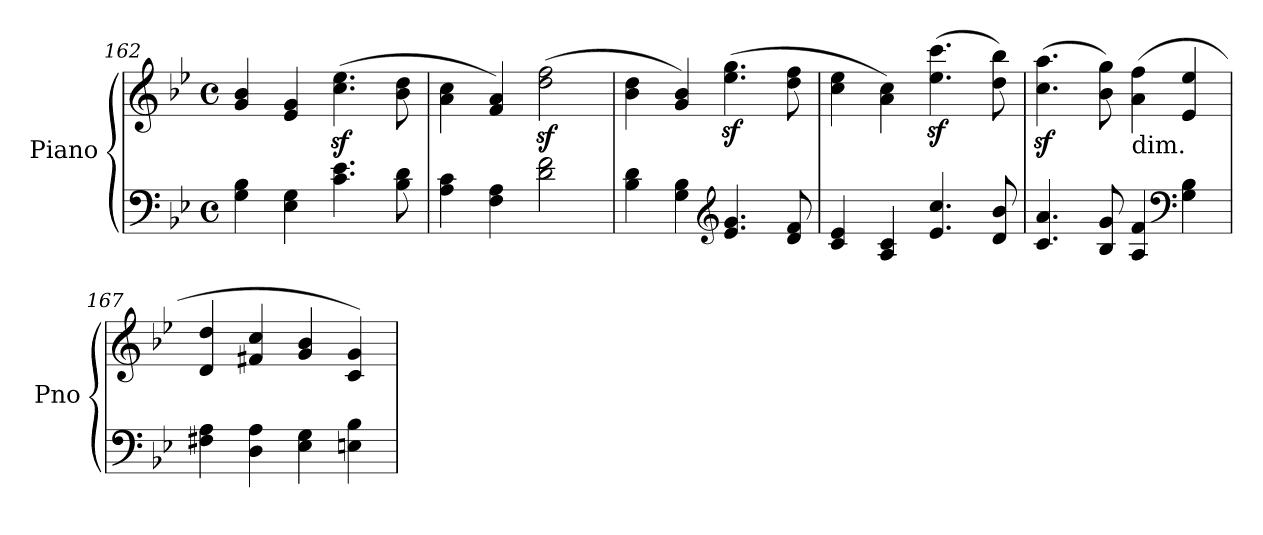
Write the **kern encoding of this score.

**kern	**kern
*part1	*part1
*staff2	*staff1
*I"Piano	*
*I'Pno	*
*clefF4	*clefG2
*k[b-e-]	*k[b-e-]
*B-:	*B-:
*M4/4	*M4/4
*met(c)	*met(c)
=162	=162
4G\ 4B-\	4g/ 4b-/
4E-\ 4G\	4e-/ 4g/
4.c\ 4.e-\	(>4.cc\z< 4.ee-\z<
8B-\ 8d\	8b-\ 8dd\
=163	=163
4A\ 4c\	4a\ 4cc\
4F\ 4A\	4f/ 4a/)
2d\ 2f\	(>2dd\z< 2ff\z<
=164	=164
4B-\ 4d\	4b-\ 4dd\
4G\ 4B-\	4g/ 4b-/)
*clefG2	*
4.e-/ 4.g/	(>4.ee-\z< 4.gg\z<
8d/ 8f/	8dd\ 8ff\
=165	=165
4c/ 4e-/	4cc\ 4ee-\
4A/ 4c/	4a\ 4cc\)
4.e-/ 4.cc/	(>4.ee-\z< 4.ccc\z<
8d/ 8b-/	8dd\ 8bb-\)
=166	=166
4.c/ 4.a/	(>4.cc\z< 4.aa\z<
8B-/ 8g/	8b-\ 8gg\)
!	!LO:TX:b:t=dim.
4A/ 4f/	(>4a\ 4ff\
*clefF4	*
4G\ 4B-\	4e-/ 4ee-/
=167	=167
4F#X\ 4A\	4d/ 4dd/
4D\ 4A\	4f#X/ 4cc/
4E-\ 4G\	4g/ 4b-/
4En\ 4B-\	4c/ 4g/)
=	=
*-	*-
